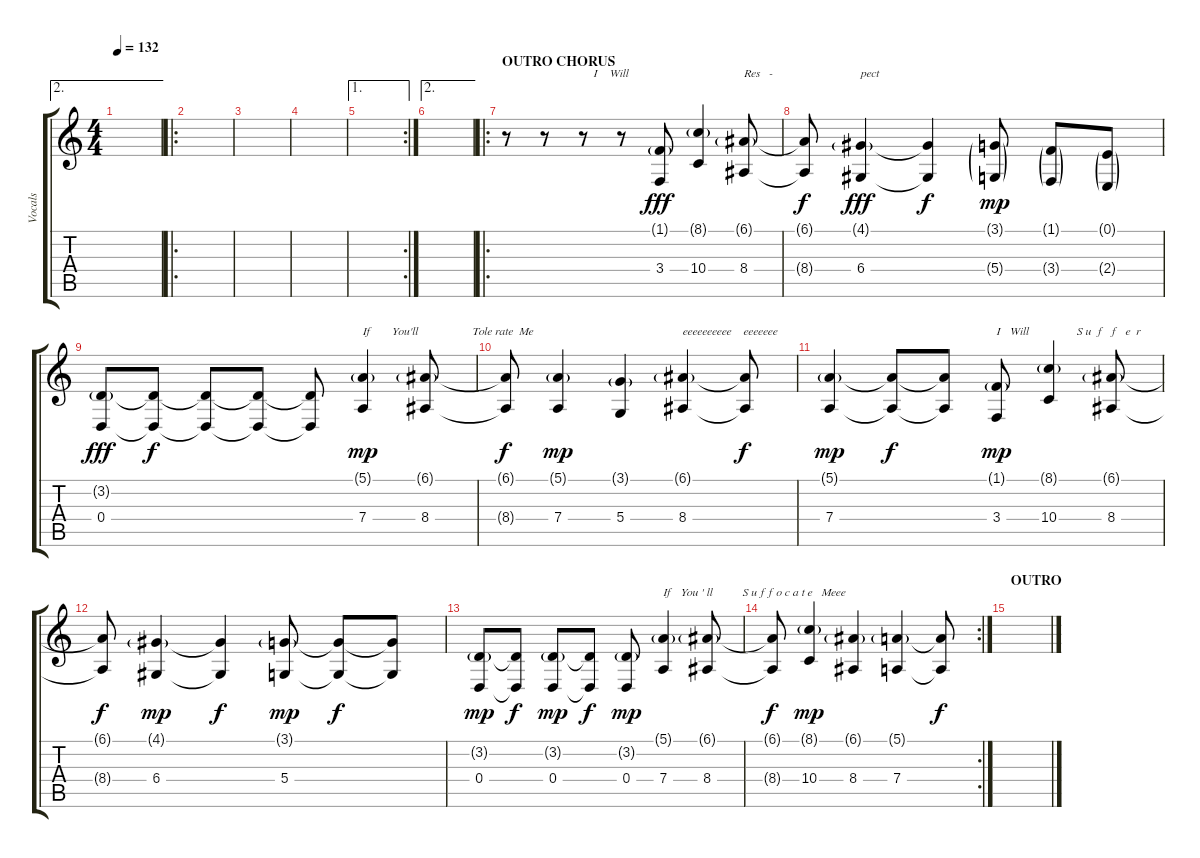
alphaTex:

\track ("Vocals" "Vocals") {instrument lead2sawtooth}
\staff {score tabs}
\tuning (E4 B3 G3 D3 A2 D2) {hide}
\ae 2
\ts (4 4)
\tempo 132
\clef g2
\ks c
|
\ro
|
|
|
\ae 1
\rc 2
|
\ae 2
|
\ro
\section ("" "OUTRO CHORUS")
r.8{txt "                             I    Will    "} r.8 r.8 r.8 (1.1{g} 3.4).8{dy fff} (8.1{g} 10.4).4 (6.1{g} 8.4).8{txt "Res   -  "} |
(6.1{t} 8.4{t}).8{dy f} (4.1{g} 6.4).4{txt "pect" dy fff} (4.1{t} 6.4{t}).4{dy f} (3.1{g} 5.4{g}).8{dy mp} (1.1{g} 3.4{g}).8 (0.1{g} 2.4{g}).8 |
(3.2{g} 0.4).8{dy fff} (3.2{t} 0.4{t}).8{dy f} (3.2{t} 0.4{t}).8 (3.2{t} 0.4{t}).8 (3.2{t} 0.4{t}).8 (5.1{g} 7.4).4{txt "If       You'll                  Tole rate  Me" dy mp} (6.1{g} 8.4).8 |
(6.1{t} 8.4{t}).8{dy f} (5.1{g} 7.4).4{dy mp} (3.1{g} 5.4).4 (6.1{g} 8.4).4{txt "eeeeeeeeee    eeeeeee"} (6.1{t} 8.4{t}).8{dy f} |
(5.1{g} 7.4).4{dy mp} (5.1{t} 7.4{t}).8{dy f} (5.1{t} 7.4{t}).8 (1.1{g} 3.4).8{txt "I   Will                S u  f   f   e  r" dy mp} (8.1{g} 10.4).4 (6.1{g} 8.4).8 |
(6.1{t} 8.4{t}).8{dy f} (4.1{g} 6.4).4{dy mp} (4.1{t} 6.4{t}).4{dy f} (3.1{g} 5.4).8{dy mp} (3.1{t} 5.4{t}).8{dy f} (3.1{t} 5.4{t}).8 |
(3.2{g} 0.4).8{dy mp} (3.2{t} 0.4{t}).8{dy f} (3.2{g} 0.4).8{dy mp} (3.2{t} 0.4{t}).8{dy f} (3.2{g} 0.4).8{dy mp} (5.1{g} 7.4).4{txt "If   You ' ll          S u f f o c a t e   Meee"} (6.1{g} 8.4).8 |
\rc 2
(6.1{t} 8.4{t}).8{dy f} (8.1{g} 10.4).4{dy mp} (6.1{g} 8.4).4 (5.1{g} 7.4).4 (5.1{t} 7.4{t}).8{dy f} |
\section ("" "OUTRO")
